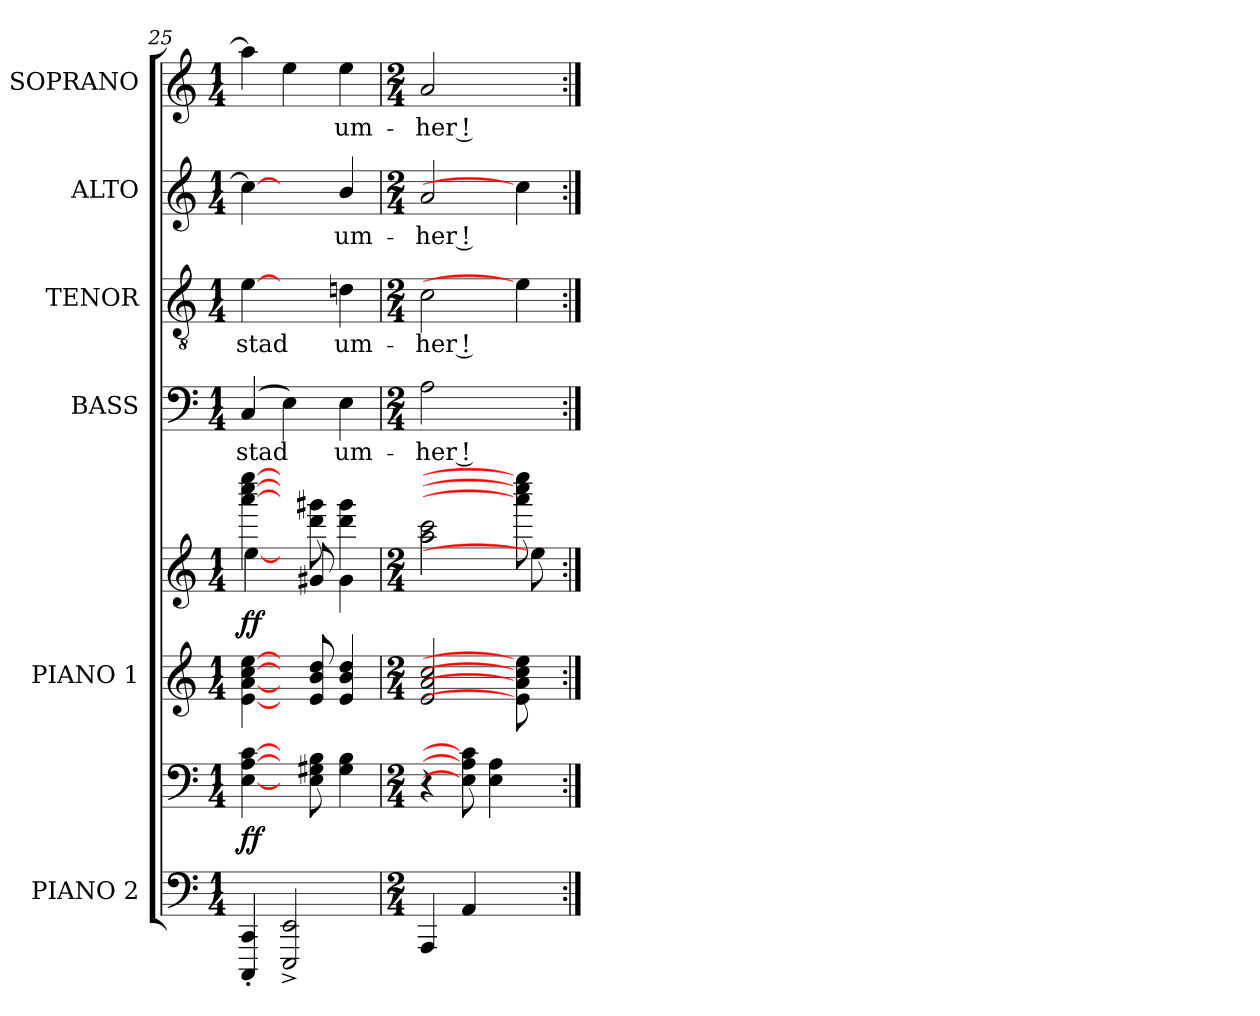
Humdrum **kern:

**kern	**kern	**dynam	**kern	**kern	**dynam	**kern	**text	**kern	**text	**kern	**text	**kern	**text
*part6	*part6	*part6	*part5	*part5	*part5	*part4	*part4	*part3	*part3	*part2	*part2	*part1	*part1
*staff8	*staff7	*staff7/8	*staff6	*staff5	*staff5/6	*staff4	*staff4	*staff3	*staff3	*staff2	*staff2	*staff1	*staff1
*I"PIANO 2	*	*	*I"PIANO 1	*	*	*I"BASS	*	*I"TENOR	*	*I"ALTO	*	*I"SOPRANO	*
*I'Pno.	*	*	*I'Pno.	*	*	*I'B.	*	*I'T.	*	*I'A.	*	*I'S.	*
*clefF4	*clefF4	*	*clefG2	*clefG2	*	*clefF4	*	*clefGv2	*	*clefG2	*	*clefG2	*
*	*	*	*	*	*	*	*	*ITrd7c12	*	*	*	*	*
*k[]	*k[]	*	*k[]	*k[]	*	*k[]	*	*k[]	*	*k[]	*	*k[]	*
*C:	*C:	*	*C:	*C:	*	*C:	*	*C:	*	*C:	*	*C:	*
*M1/4	*M1/4	*	*M1/4	*M1/4	*	*M1/4	*	*M1/4	*	*M1/4	*	*M1/4	*
=25	=25	=25	=25	=25	=25	=25	=25	=25	=25	=25	=25	=25	=25
*	*	*	*	*^	*	*	*	*	*	*	*	*	*
*	*	*	*	*	*^	*	*	*	*	*	*	*	*	*
!	!	!	!	!	!	!	!	!	!LO:LY:b:color=#000000	!	!	!	!	!	!
!	!	!	!	!	!	!	!	!	!	!	!LO:LY:b:color=#000000	!	!	!	!
4CCCi/' 4CCi'	[4Ei\ [4Ai [4ci	ff	[4ei\ [4ai [4cci [4eei	[4aaai\ [4cccci [4eeeei	[4eei\	4.ryy	ff	(4Ci/	-stad	[4Ei\	-stad	4cci\_	.	4aai\]	.
2EEEi/^ 2EEi^	8ryy	.	8ryy	8ryy	8ryy	.	.	4Ei\)	.	4ryy	.	4ryy	.	4eei\	.
.	8Ei\ 8G#Xi 8Bi	.	8ei/ 8bi 8ddi	8dddi\ 8ggg#Xi	8g#Xi/	8ryy	.	.	.	.	.	.	.	.	.
!	!	!	!	!	!	!	!	!	!LO:LY:b:color=#000000	!	!	!	!	!	!
!	!	!	!	!	!	!	!	!	!	!	!LO:LY:b:color=#000000	!	!	!	!
!	!	!	!	!	!	!	!	!	!	!	!	!	!LO:LY:b:color=#000000	!	!
!	!	!	!	!	!	!	!	!	!	!	!	!	!	!	!LO:LY:b:color=#000000
.	4G#i\ 4Bi	.	4ei/ 4bi 4ddi	4dddi\ 4ggg#i	4g#i\	4ryy	.	4Ei\	um-	4Dni\	um-	4bi/	um-	4eei\	um-
*	*	*	*	*v	*v	*v	*	*	*	*	*	*	*	*	*
=26	=26	=26	=26	=26	=26	=26	=26	=26	=26	=26	=26	=26	=26
*M2/4	*M2/4	*	*M2/4	*M2/4	*	*M2/4	*	*M2/4	*	*M2/4	*	*M2/4	*
*	*	*	*	*^	*	*	*	*	*	*	*	*	*
*	*	*	*	*	*^	*	*	*	*	*	*	*	*	*
!	!	!	!	!	!	!	!	!	!LO:LY:b:color=#000000	!	!	!	!	!	!
*	*	*	*	*	*v	*v	*	*	*	*	*	*	*	*	*
*	*	*	*	*	*^	*	*	*	*	*	*	*	*	*
!	!	!	!	!	!	!	!	!	!	!	!LO:LY:b:color=#000000	!	!	!	!
*	*	*	*	*	*v	*v	*	*	*	*	*	*	*	*	*
*	*	*	*	*	*^	*	*	*	*	*	*	*	*	*
!	!	!	!	!	!	!	!	!	!	!	!	!	!LO:LY:b:color=#000000	!	!
*	*	*	*	*	*v	*v	*	*	*	*	*	*	*	*	*
*	*	*	*	*	*^	*	*	*	*	*	*	*	*	*
!	!	!	!	!	!	!	!	!	!	!	!	!	!	!	!LO:LY:b:color=#000000
*	*	*	*	*	*v	*v	*	*	*	*	*	*	*	*	*
4AAAi/	4r	.	2ei/ 2ai 2cci	2aai\ 2ccci	2aai\	.	2Ai\	-her !	2Ci\	-her !	2ai/	-her !	2ai/	-her !
4AAi/	8Ei\] 8Ai] 8ci]	.	.	.	.	.	.	.	.	.	.	.	.	.
.	4Ei\ 4Ai	.	.	.	.	.	.	.	.	.	.	.	.	.
4ryy	.	.	8ei\] 8ai] 8cci] 8eei]	8aaai\] 8cccci] 8eeeei]	8eei\]	.	4ryy	.	4Ei\]	.	4cci\]	.	4ryy	.
.	8ryy	.	8ryy	8ryy	8ryy	.	.	.	.	.	.	.	.	.
*	*	*	*	*v	*v	*	*	*	*	*	*	*	*	*
=:|!	=:|!	=:|!	=:|!	=:|!	=:|!	=:|!	=:|!	=:|!	=:|!	=:|!	=:|!	=:|!	=:|!
*-	*-	*-	*-	*-	*-	*-	*-	*-	*-	*-	*-	*-	*-
